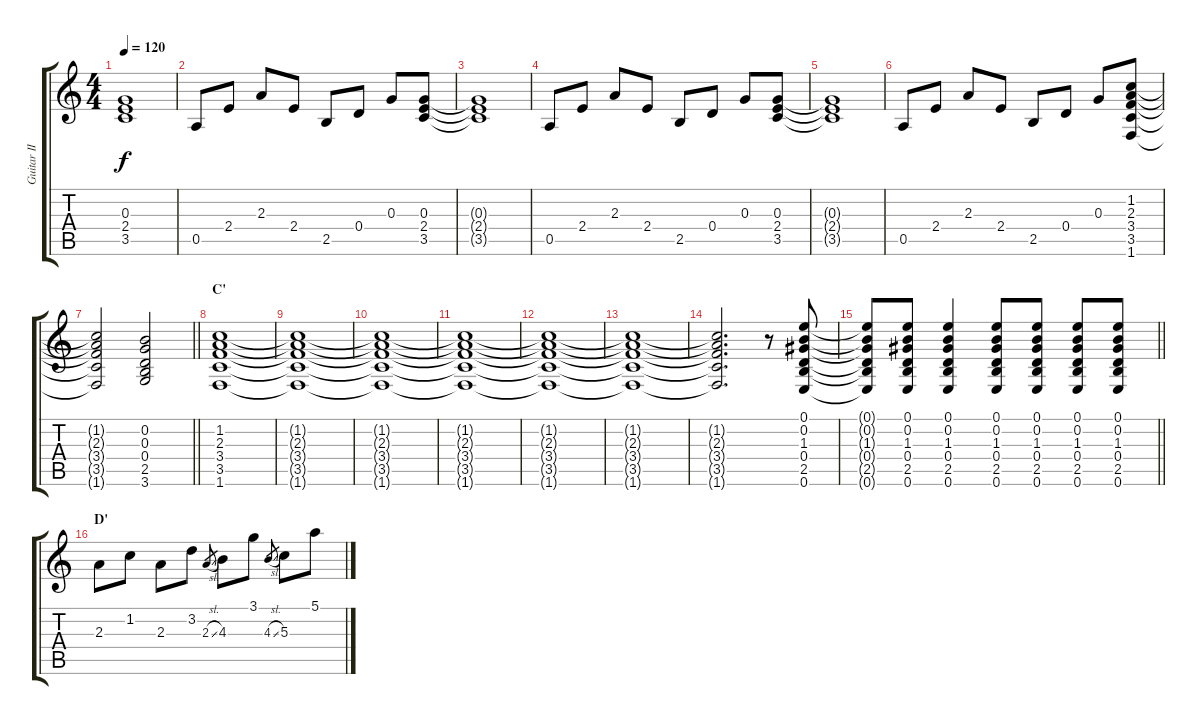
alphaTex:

\track ("Guitar II (Sakito)" "Guitar II ") {instrument overdrivenguitar}
\staff {score tabs}
\tuning (E4 B3 G3 D3 A2 E2) {hide}
\ts (4 4)
\tempo 120
\clef g2
\ks c
(0.3{t} 2.4{t} 3.5{t}).1{dy f} |
0.5.8 2.4.8 2.3.8 2.4.8 2.5.8 0.4.8 0.3.8 (0.3 2.4 3.5).8 |
(0.3{t} 2.4{t} 3.5{t}).1 |
0.5.8 2.4.8 2.3.8 2.4.8 2.5.8 0.4.8 0.3.8 (0.3 2.4 3.5).8 |
(0.3{t} 2.4{t} 3.5{t}).1 |
0.5.8 2.4.8 2.3.8 2.4.8 2.5.8 0.4.8 0.3.8 (1.2 2.3 3.4 3.5 1.6).8{instrument overdrivenguitar} |
\barLineRight lightlight
(1.2{t} 2.3{t} 3.4{t} 3.5{t} 1.6{t}).2 (0.2 0.3 0.4 2.5 3.6).2 |
\section ("" "C'")
(1.2 2.3 3.4 3.5 1.6).1 |
(1.2{t} 2.3{t} 3.4{t} 3.5{t} 1.6{t}).1 |
(1.2{t} 2.3{t} 3.4{t} 3.5{t} 1.6{t}).1 |
(1.2{t} 2.3{t} 3.4{t} 3.5{t} 1.6{t}).1 |
(1.2{t} 2.3{t} 3.4{t} 3.5{t} 1.6{t}).1 |
(1.2{t} 2.3{t} 3.4{t} 3.5{t} 1.6{t}).1 |
(1.2{t} 2.3{t} 3.4{t} 3.5{t} 1.6{t}).2{d} r.8 (0.1 0.2 1.3 0.4 2.5 0.6).8 |
\barLineRight lightlight
(0.1{t} 0.2{t} 1.3{t} 0.4{t} 2.5{t} 0.6{t}).8 (0.1 0.2 1.3 0.4 2.5 0.6).8 (0.1 0.2 1.3 0.4 2.5 0.6).4 (0.1 0.2 1.3 0.4 2.5 0.6).8 (0.1 0.2 1.3 0.4 2.5 0.6).8 (0.1 0.2 1.3 0.4 2.5 0.6).8 (0.1 0.2 1.3 0.4 2.5 0.6).8 |
\section ("" "D'")
2.3.8 1.2.8 2.3.8 3.2.8 2.3{sl}.8{gr} 4.3.8 3.1.8 4.3{sl}.8{gr} 5.3.8 5.1.8
